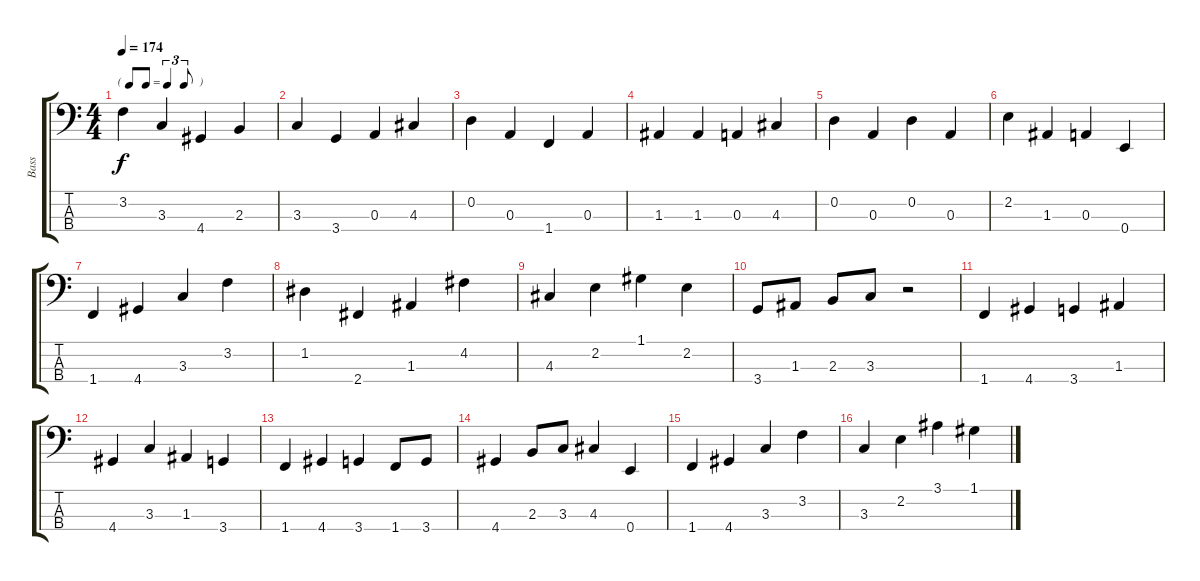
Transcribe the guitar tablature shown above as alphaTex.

\track ("Bass" "Bass") {instrument electricbassfinger}
\staff {score tabs}
\tuning (G2 D2 A1 E1) {hide}
\ts (4 4)
\tf triplet8th
\tempo 174
\clef f4
\ks c
3.2.4{dy f} 3.3.4 4.4.4 2.3.4 |
3.3.4 3.4.4 0.3.4 4.3.4 |
0.2.4 0.3.4 1.4.4 0.3.4 |
1.3.4 1.3.4 0.3.4 4.3.4 |
0.2.4 0.3.4 0.2.4 0.3.4 |
2.2.4 1.3.4 0.3.4 0.4.4 |
1.4.4 4.4.4 3.3.4 3.2.4 |
1.2.4 2.4.4 1.3.4 4.2.4 |
4.3.4 2.2.4 1.1.4 2.2.4 |
3.4.8 1.3.8 2.3.8 3.3.8 r.2 |
1.4.4 4.4.4 3.4.4 1.3.4 |
4.4.4 3.3.4 1.3.4 3.4.4 |
1.4.4 4.4.4 3.4.4 1.4.8 3.4.8 |
4.4.4 2.3.8 3.3.8 4.3.4 0.4.4 |
1.4.4 4.4.4 3.3.4 3.2.4 |
3.3.4 2.2.4 3.1.4 1.1.4
